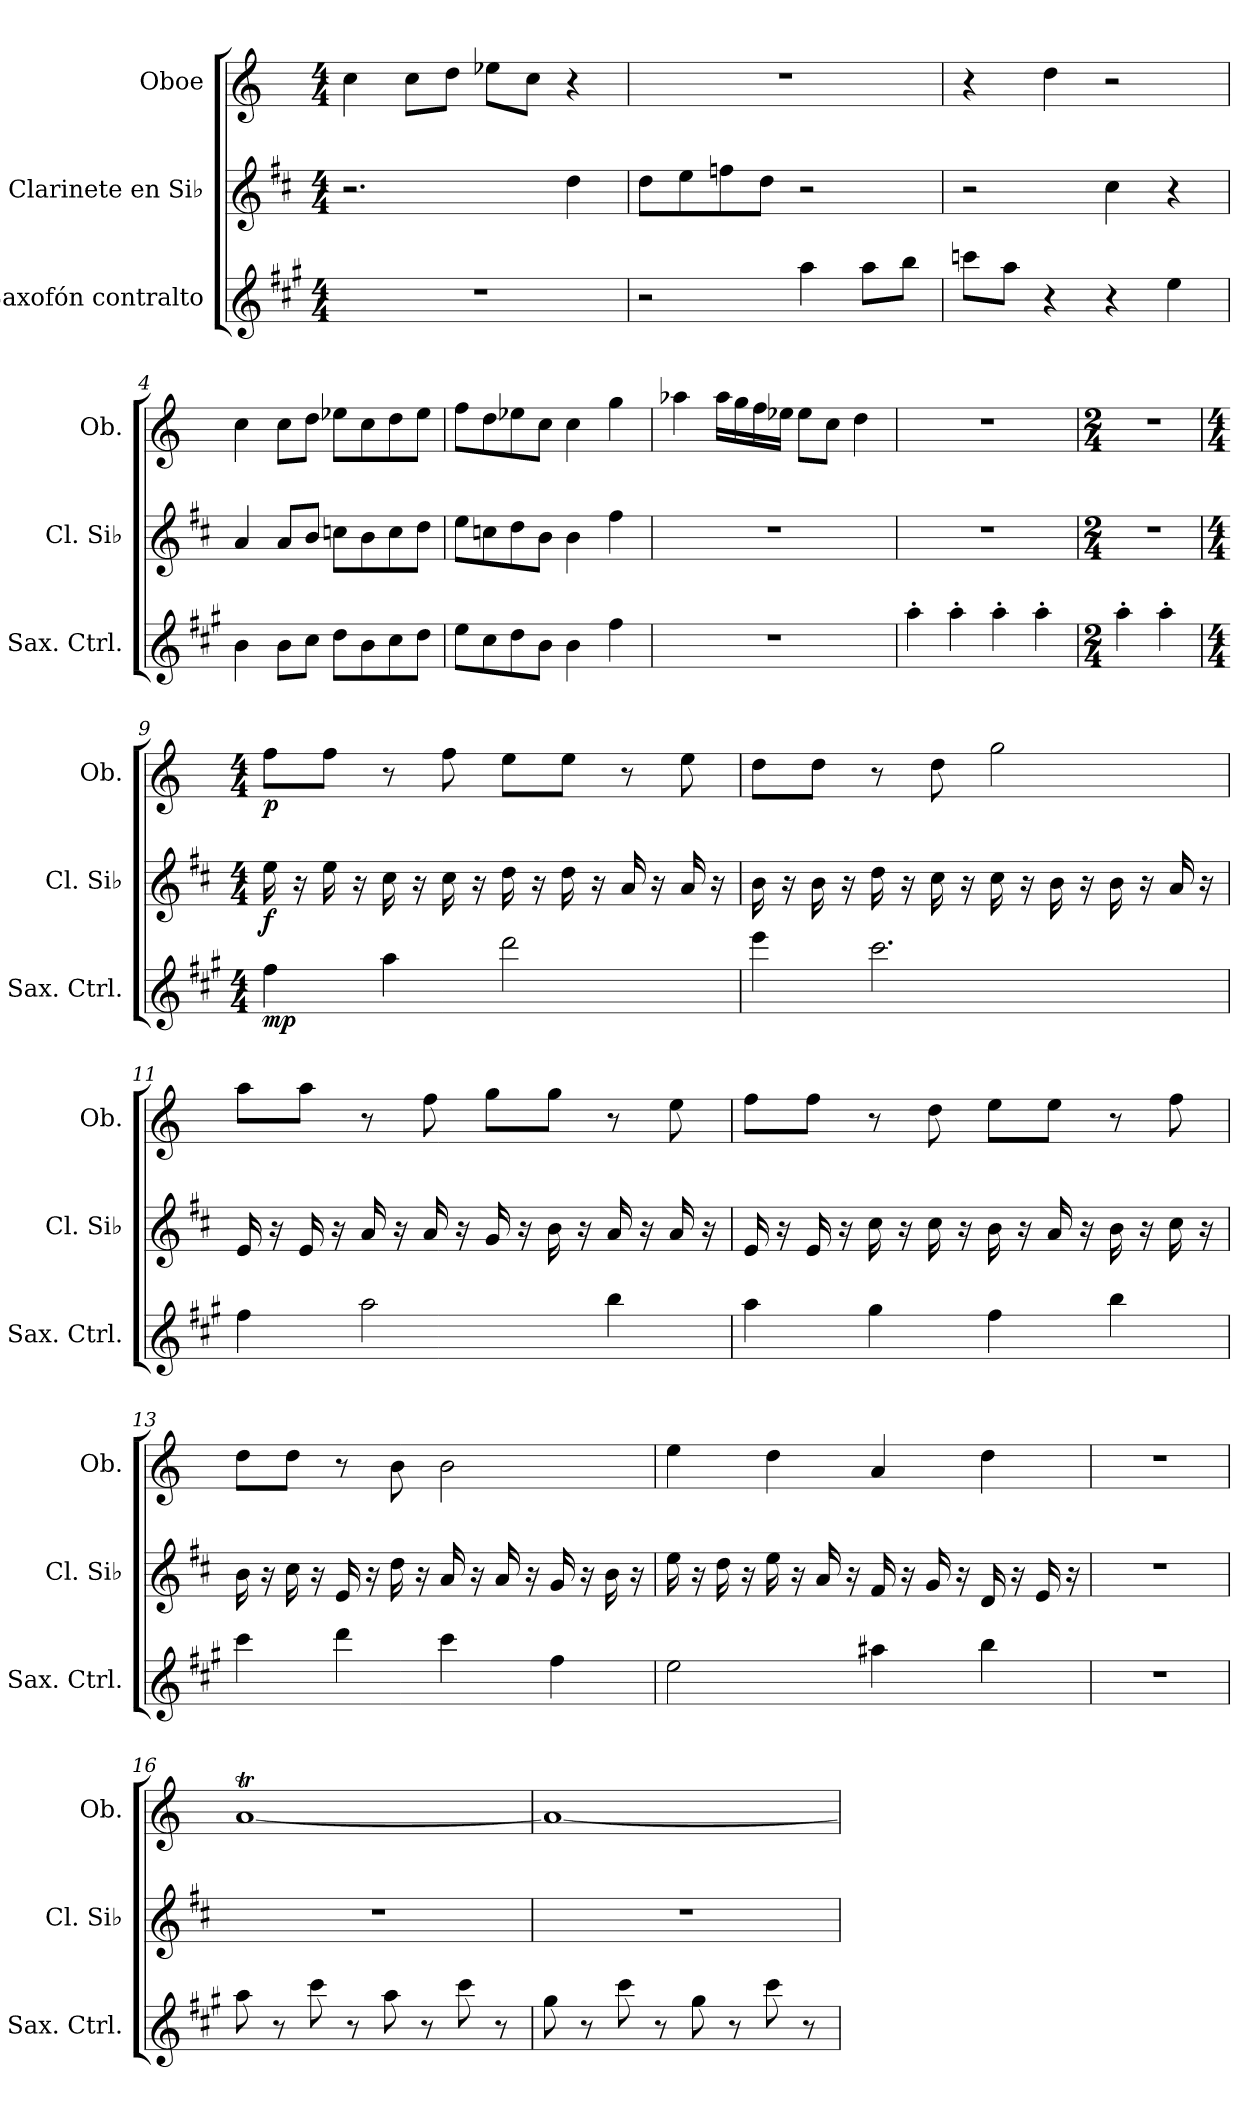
**kern	**dynam	**kern	**dynam	**kern	**dynam
*part3	*part3	*part2	*part2	*part1	*part1
*staff3	*staff3	*staff2	*staff2	*staff1	*staff1
*I"Saxofón contralto	*	*I"Clarinete en Si♭	*	*I"Oboe	*
*I'Sax. Ctrl.	*	*I'Cl. Si♭	*	*I'Ob.	*
*clefG2	*	*clefG2	*	*clefG2	*
*ITrd5c9	*	*ITrd1c2	*	*	*
*k[]	*	*k[]	*	*k[]	*
*M4/4	*	*M4/4	*	*M4/4	*
=1	=1	=1	=1	=1	=1
1r	.	2.r	.	4cc\	.
.	.	.	.	8cc\L	.
.	.	.	.	8dd\J	.
.	.	.	.	8ee-X\L	.
.	.	.	.	8cc\J	.
.	.	4cc\	.	4r	.
=2	=2	=2	=2	=2	=2
2r	.	8cc\L	.	1r	.
.	.	8dd\	.	.	.
.	.	8ee-X\	.	.	.
.	.	8cc\J	.	.	.
4cc\	.	2r	.	.	.
8cc\L	.	.	.	.	.
8dd\J	.	.	.	.	.
=3	=3	=3	=3	=3	=3
8ee-X\L	.	2r	.	4r	.
8cc\J	.	.	.	.	.
4r	.	.	.	4dd\	.
4r	.	4b\	.	2r	.
4g\	.	4r	.	.	.
=4	=4	=4	=4	=4	=4
4d\	.	4g/	.	4cc\	.
8d\L	.	8g/L	.	8cc\L	.
8e\J	.	8a/J	.	8dd\J	.
8f\L	.	8b-X\L	.	8ee-X\L	.
8d\	.	8a\	.	8cc\	.
8e\	.	8b-\	.	8dd\	.
8f\J	.	8cc\J	.	8ee-\J	.
!!LO:LB:g=z
=5	=5	=5	=5	=5	=5
8g\L	.	8dd\L	.	8ff\L	.
8e\	.	8b-X\	.	8dd\	.
8f\	.	8cc\	.	8ee-X\	.
8d\J	.	8a\J	.	8cc\J	.
4d\	.	4a\	.	4cc\	.
4a\	.	4ee\	.	4gg\	.
=6	=6	=6	=6	=6	=6
1r	.	1r	.	4aa-X\	.
.	.	.	.	16aa-\LL	.
.	.	.	.	16gg\	.
.	.	.	.	16ff\	.
.	.	.	.	16ee-X\JJ	.
.	.	.	.	8ee-\L	.
.	.	.	.	8cc\J	.
.	.	.	.	4dd\	.
=7	=7	=7	=7	=7	=7
4cc'\	.	1r	.	1r	.
4cc'\	.	.	.	.	.
4cc'\	.	.	.	.	.
4cc'\	.	.	.	.	.
=8	=8	=8	=8	=8	=8
*M2/4	*	*M2/4	*	*M2/4	*
4cc'\	.	2r	.	2r	.
4cc'\	.	.	.	.	.
!!LO:LB:g=z
=9	=9	=9	=9	=9	=9
*M4/4	*	*M4/4	*	*M4/4	*
!	!LO:DY:b	!	!LO:DY:b	!	!LO:DY:b
4a\	mp	16dd\	f	8ff\L	p
.	.	16r	.	.	.
.	.	16dd\	.	8ff\J	.
.	.	16r	.	.	.
4cc\	.	16b\	.	8r	.
.	.	16r	.	.	.
.	.	16b\	.	8ff\	.
.	.	16r	.	.	.
2ff\	.	16cc\	.	8ee\L	.
.	.	16r	.	.	.
.	.	16cc\	.	8ee\J	.
.	.	16r	.	.	.
.	.	16g/	.	8r	.
.	.	16r	.	.	.
.	.	16g/	.	8ee\	.
.	.	16r	.	.	.
=10	=10	=10	=10	=10	=10
4gg\	.	16a\	.	8dd\L	.
.	.	16r	.	.	.
.	.	16a\	.	8dd\J	.
.	.	16r	.	.	.
2.ee\	.	16cc\	.	8r	.
.	.	16r	.	.	.
.	.	16b\	.	8dd\	.
.	.	16r	.	.	.
.	.	16b\	.	2gg\	.
.	.	16r	.	.	.
.	.	16a\	.	.	.
.	.	16r	.	.	.
.	.	16a\	.	.	.
.	.	16r	.	.	.
.	.	16g/	.	.	.
.	.	16r	.	.	.
!!LO:LB:g=z
=11	=11	=11	=11	=11	=11
4a\	.	16d/	.	8aa\L	.
.	.	16r	.	.	.
.	.	16d/	.	8aa\J	.
.	.	16r	.	.	.
2cc\	.	16g/	.	8r	.
.	.	16r	.	.	.
.	.	16g/	.	8ff\	.
.	.	16r	.	.	.
.	.	16f/	.	8gg\L	.
.	.	16r	.	.	.
.	.	16a\	.	8gg\J	.
.	.	16r	.	.	.
4dd\	.	16g/	.	8r	.
.	.	16r	.	.	.
.	.	16g/	.	8ee\	.
.	.	16r	.	.	.
=12	=12	=12	=12	=12	=12
4cc\	.	16d/	.	8ff\L	.
.	.	16r	.	.	.
.	.	16d/	.	8ff\J	.
.	.	16r	.	.	.
4b\	.	16b\	.	8r	.
.	.	16r	.	.	.
.	.	16b\	.	8dd\	.
.	.	16r	.	.	.
4a\	.	16a\	.	8ee\L	.
.	.	16r	.	.	.
.	.	16g/	.	8ee\J	.
.	.	16r	.	.	.
4dd\	.	16a\	.	8r	.
.	.	16r	.	.	.
.	.	16b\	.	8ff\	.
.	.	16r	.	.	.
!!LO:PB:g=z
=13	=13	=13	=13	=13	=13
4ee\	.	16a\	.	8dd\L	.
.	.	16r	.	.	.
.	.	16b\	.	8dd\J	.
.	.	16r	.	.	.
4ff\	.	16d/	.	8r	.
.	.	16r	.	.	.
.	.	16cc\	.	8b\	.
.	.	16r	.	.	.
4ee\	.	16g/	.	2b\	.
.	.	16r	.	.	.
.	.	16g/	.	.	.
.	.	16r	.	.	.
4a\	.	16f/	.	.	.
.	.	16r	.	.	.
.	.	16a\	.	.	.
.	.	16r	.	.	.
=14	=14	=14	=14	=14	=14
2g\	.	16dd\	.	4ee\	.
.	.	16r	.	.	.
.	.	16cc\	.	.	.
.	.	16r	.	.	.
.	.	16dd\	.	4dd\	.
.	.	16r	.	.	.
.	.	16g/	.	.	.
.	.	16r	.	.	.
4cc#X\	.	16e/	.	4a/	.
.	.	16r	.	.	.
.	.	16f/	.	.	.
.	.	16r	.	.	.
4dd\	.	16c/	.	4dd\	.
.	.	16r	.	.	.
.	.	16d/	.	.	.
.	.	16r	.	.	.
=15	=15	=15	=15	=15	=15
1r	.	1r	.	1r	.
!!LO:LB:g=z
=16	=16	=16	=16	=16	=16
8cc\	.	1r	.	[1aT	.
8r	.	.	.	.	.
8ee\	.	.	.	.	.
8r	.	.	.	.	.
8cc\	.	.	.	.	.
8r	.	.	.	.	.
8ee\	.	.	.	.	.
8r	.	.	.	.	.
=17	=17	=17	=17	=17	=17
8b\	.	1r	.	1a_	.
8r	.	.	.	.	.
8ee\	.	.	.	.	.
8r	.	.	.	.	.
8b\	.	.	.	.	.
8r	.	.	.	.	.
8ee\	.	.	.	.	.
8r	.	.	.	.	.
=	=	=	=	=	=
*-	*-	*-	*-	*-	*-
